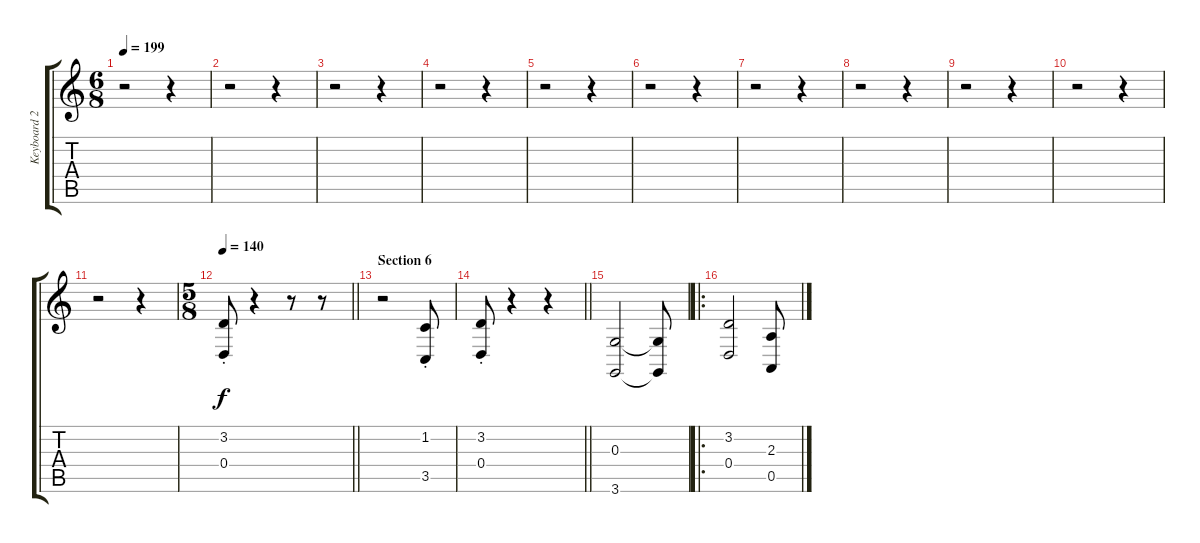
\track ("Keyboard 2" "Keyboard 2") {instrument stringensemble1}
\staff {score tabs}
\tuning (E4 B3 G3 D3 A2 E2) {hide}
\ts (6 8)
\tempo 199
\clef g2
\ks c
r.2{dy f} r.4 |
r.2 r.4 |
r.2 r.4 |
r.2 r.4 |
r.2 r.4 |
r.2 r.4 |
r.2 r.4 |
r.2 r.4 |
r.2 r.4 |
r.2 r.4 |
r.2 r.4 |
\ts (5 8)
\tempo 140
\barLineRight lightlight
(3.2{st} 0.4{st}).8 r.4 r.8 r.8 |
\section ("" "Section 6")
r.2 (1.2{st} 3.5{st}).8 |
\barLineRight lightlight
(3.2{st} 0.4{st}).8 r.4 r.4 |
(0.3 3.6).2 (0.3{t} 3.6{t}).8 |
\ro
(3.2 0.4).2 (2.3 0.5).8
